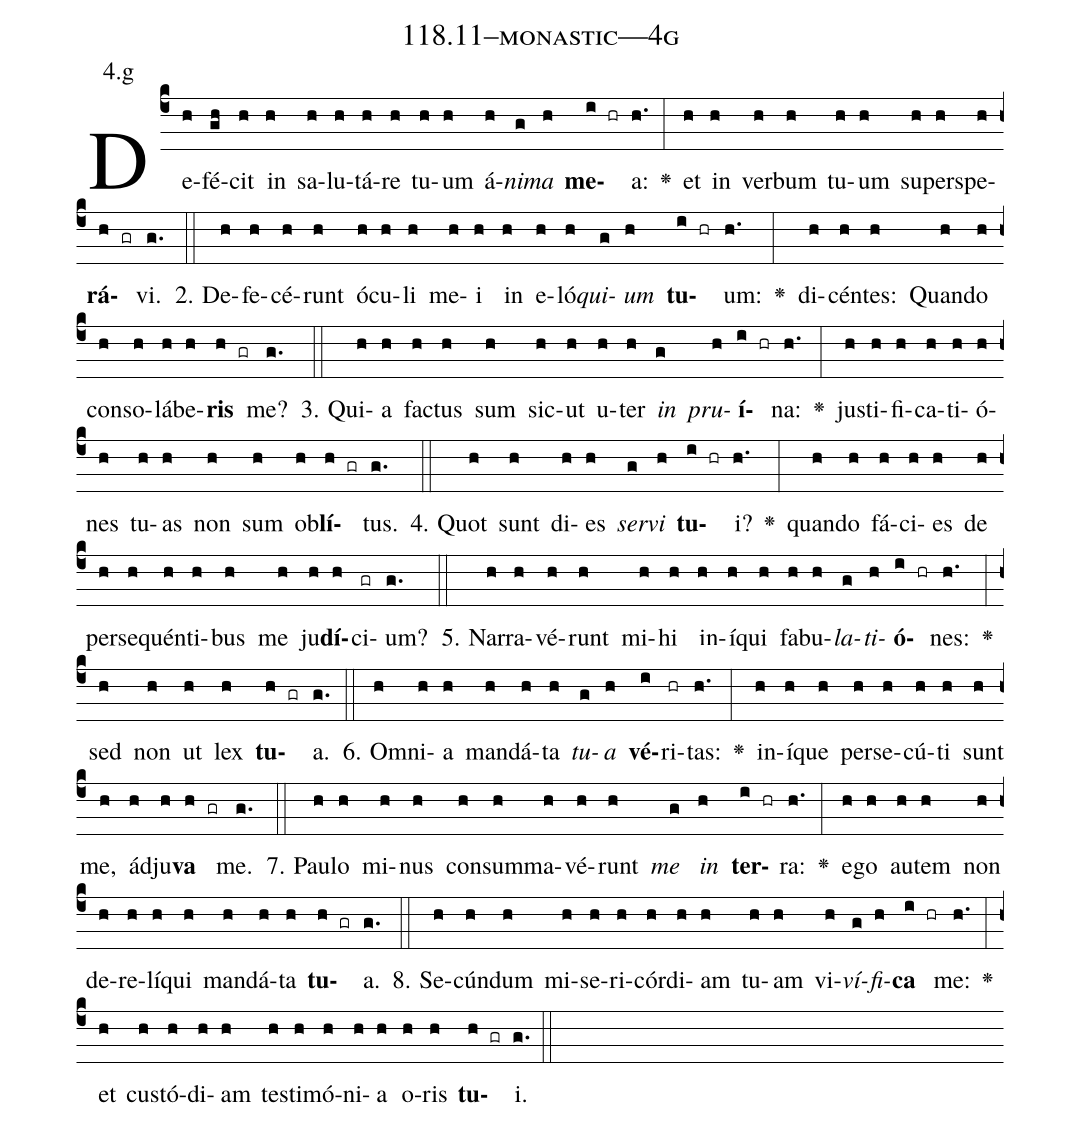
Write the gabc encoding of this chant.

name: 118.11--monastic---4g;
annotation: 4.g;
%%
(c4)De(h)fé(gh)cit(h) in(h) sa(h)lu(h)tá(h)re(h) tu(h)um(h) á(h)<i>ni</i>(g)<i>ma</i>(h) <b>me</b>(i hr)a:(h.) <v>\greheightstar</v>(:) et(h) in(h) ver(h)bum(h) tu(h)um(h) su(h)per(h)spe(h)<b>rá</b>(h gr)vi.(g.) (::)
2. De(h)fe(h)cé(h)runt(h) ó(h)cu(h)li(h) me(h)i(h) in(h) e(h)ló(h)<i>qui</i>(g)<i>um</i>(h) <b>tu</b>(i hr)um:(h.) <v>\greheightstar</v>(:) di(h)cén(h)tes:(h) Quan(h)do(h) con(h)so(h)lá(h)be(h)<b>ris</b>(h gr) me?(g.) (::)
3. Qui(h)a(h) fac(h)tus(h) sum(h) sic(h)ut(h) u(h)ter(h) <i>in</i>(g) <i>pru</i>(h)<b>í</b>(i hr)na:(h.) <v>\greheightstar</v>(:) jus(h)ti(h)fi(h)ca(h)ti(h)ó(h)nes(h) tu(h)as(h) non(h) sum(h) ob(h)<b>lí</b>(h gr)tus.(g.) (::)
4. Quot(h) sunt(h) di(h)es(h) <i>ser</i>(g)<i>vi</i>(h) <b>tu</b>(i hr)i?(h.) <v>\greheightstar</v>(:) quan(h)do(h) fá(h)ci(h)es(h) de(h) per(h)se(h)quén(h)ti(h)bus(h) me(h) ju(h)<b>dí</b>(h)ci(gr)um?(g.) (::)
5. Nar(h)ra(h)vé(h)runt(h) mi(h)hi(h) in(h)í(h)qui(h) fa(h)bu(h)<i>la</i>(g)<i>ti</i>(h)<b>ó</b>(i hr)nes:(h.) <v>\greheightstar</v>(:) sed(h) non(h) ut(h) lex(h) <b>tu</b>(h gr)a.(g.) (::)
6. Om(h)ni(h)a(h) man(h)dá(h)ta(h) <i>tu</i>(g)<i>a</i>(h) <b>vé</b>(i)ri(hr)tas:(h.) <v>\greheightstar</v>(:) in(h)í(h)que(h) per(h)se(h)cú(h)ti(h) sunt(h) me,(h) ád(h)ju(h)<b>va</b>(h gr) me.(g.) (::)
7. Pau(h)lo(h) mi(h)nus(h) con(h)sum(h)ma(h)vé(h)runt(h) <i>me</i>(g) <i>in</i>(h) <b>ter</b>(i hr)ra:(h.) <v>\greheightstar</v>(:) e(h)go(h) au(h)tem(h) non(h) de(h)re(h)lí(h)qui(h) man(h)dá(h)ta(h) <b>tu</b>(h gr)a.(g.) (::)
8. Se(h)cún(h)dum(h) mi(h)se(h)ri(h)cór(h)di(h)am(h) tu(h)am(h) vi(h)<i>ví</i>(g)<i>fi</i>(h)<b>ca</b>(i hr) me:(h.) <v>\greheightstar</v>(:) et(h) cus(h)tó(h)di(h)am(h) tes(h)ti(h)mó(h)ni(h)a(h) o(h)ris(h) <b>tu</b>(h gr)i.(g.) (::)
